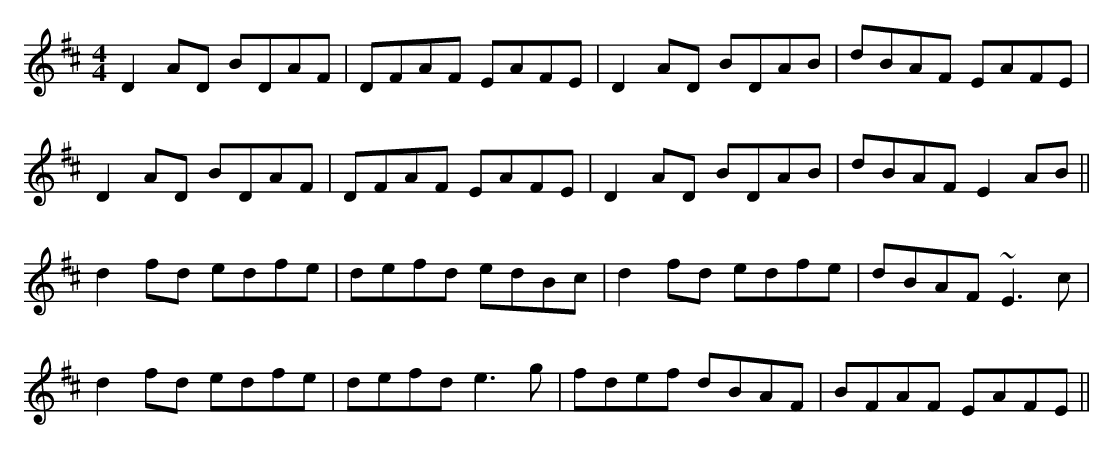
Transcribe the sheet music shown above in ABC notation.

X:1
M:4/4
K:D
D2 AD BDAF|DFAF EAFE|D2 AD BDAB|dBAF EAFE|
D2 AD BDAF|DFAF EAFE|D2 AD BDAB|dBAF E2 AB||
d2 fd edfe|defd edBc|d2 fd edfe|dBAF ~E3c|
d2 fd edfe|defd e3g|fdef dBAF|BFAF EAFE||
